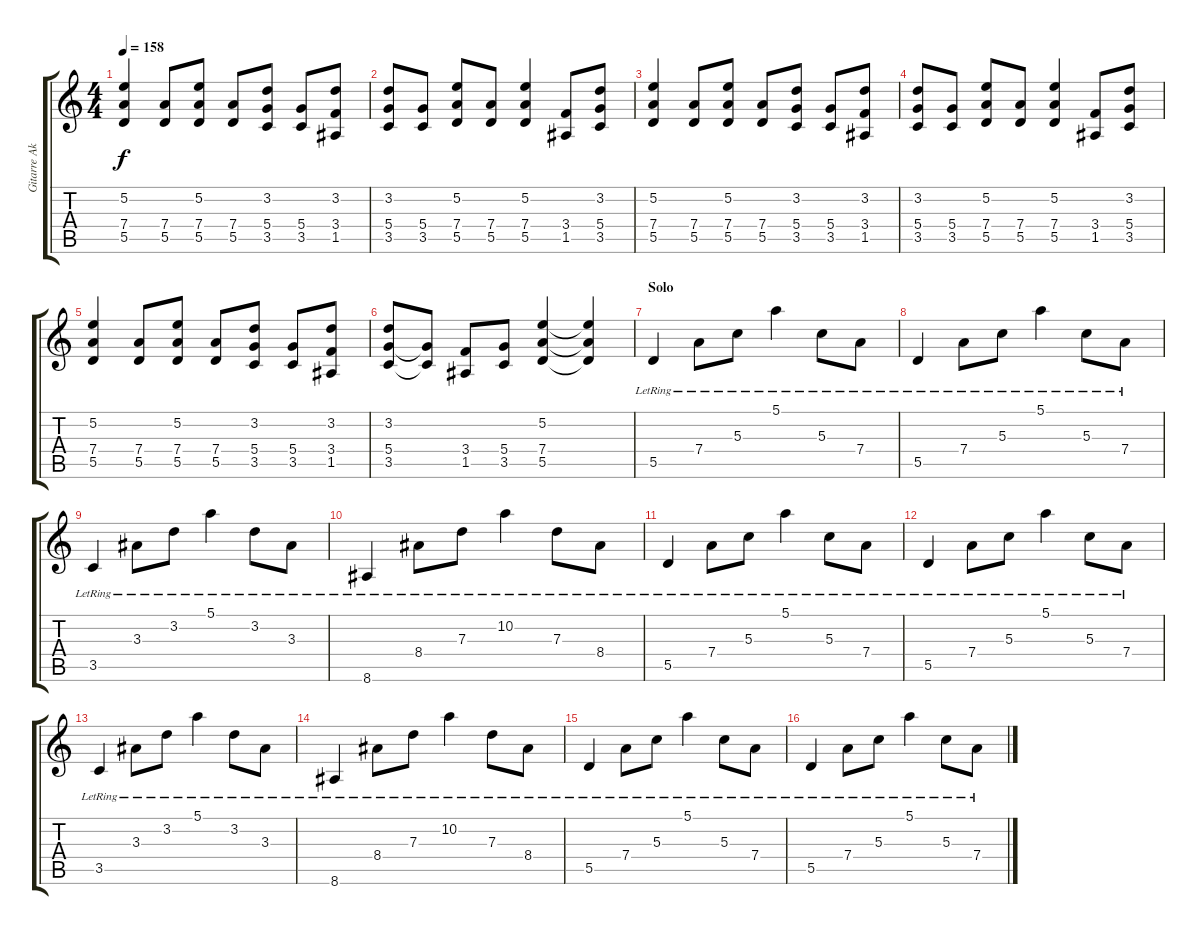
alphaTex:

\track ("Gitarre Akkustik" "Gitarre Ak") {instrument acousticguitarsteel}
\staff {score tabs}
\tuning (E4 B3 G3 D3 A2 D2) {hide}
\ts (4 4)
\tempo 158
\clef g2
\ks c
(5.2 7.4 5.5).4{dy f} (7.4 5.5).8 (5.2 7.4 5.5).8 (7.4 5.5).8 (3.2 5.4 3.5).8 (5.4 3.5).8 (3.2 3.4 1.5).8 |
(3.2 5.4 3.5).8 (5.4 3.5).8 (5.2 7.4 5.5).8 (7.4 5.5).8 (5.2 7.4 5.5).4 (3.4 1.5).8 (3.2 5.4 3.5).8 |
(5.2 7.4 5.5).4 (7.4 5.5).8 (5.2 7.4 5.5).8 (7.4 5.5).8 (3.2 5.4 3.5).8 (5.4 3.5).8 (3.2 3.4 1.5).8 |
(3.2 5.4 3.5).8 (5.4 3.5).8 (5.2 7.4 5.5).8 (7.4 5.5).8 (5.2 7.4 5.5).4 (3.4 1.5).8 (3.2 5.4 3.5).8 |
(5.2 7.4 5.5).4 (7.4 5.5).8 (5.2 7.4 5.5).8 (7.4 5.5).8 (3.2 5.4 3.5).8 (5.4 3.5).8 (3.2 3.4 1.5).8 |
(3.2 5.4 3.5).8 (5.4{t} 3.5{t}).8 (3.4 1.5).8 (5.4 3.5).8 (5.2 7.4 5.5).4 (5.2{t} 7.4{t} 5.5{t}).4 |
\section ("" "Solo")
5.5{lr}.4 7.4{lr}.8 5.3{lr}.8 5.1{lr}.4 5.3{lr}.8 7.4{lr}.8 |
5.5{lr}.4 7.4{lr}.8 5.3{lr}.8 5.1{lr}.4 5.3{lr}.8 7.4{lr}.8 |
3.5{lr}.4 3.3{lr}.8 3.2{lr}.8 5.1{lr}.4 3.2{lr}.8 3.3{lr}.8 |
8.6{lr}.4 8.4{lr}.8 7.3{lr}.8 10.2{lr}.4 7.3{lr}.8 8.4{lr}.8 |
5.5{lr}.4 7.4{lr}.8 5.3{lr}.8 5.1{lr}.4 5.3{lr}.8 7.4{lr}.8 |
5.5{lr}.4 7.4{lr}.8 5.3{lr}.8 5.1{lr}.4 5.3{lr}.8 7.4{lr}.8 |
3.5{lr}.4 3.3{lr}.8 3.2{lr}.8 5.1{lr}.4 3.2{lr}.8 3.3{lr}.8 |
8.6{lr}.4 8.4{lr}.8 7.3{lr}.8 10.2{lr}.4 7.3{lr}.8 8.4{lr}.8 |
5.5{lr}.4 7.4{lr}.8 5.3{lr}.8 5.1{lr}.4 5.3{lr}.8 7.4{lr}.8 |
5.5{lr}.4 7.4{lr}.8 5.3{lr}.8 5.1{lr}.4 5.3{lr}.8 7.4{lr}.8
